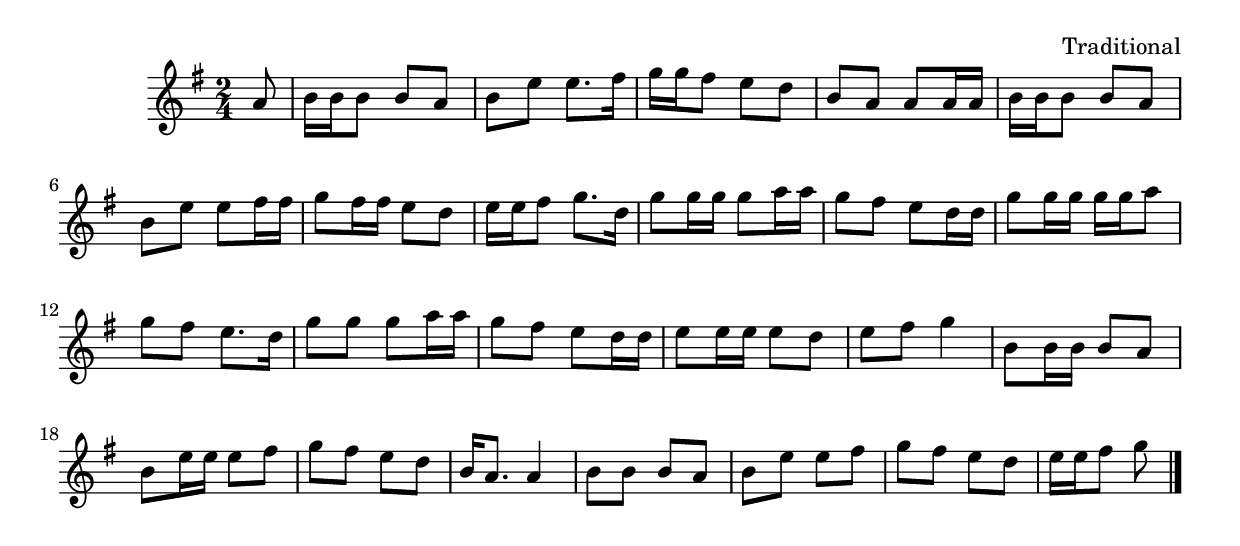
\version "2.16.0"

\header {
  %title = "Tim Finnegan's Wake"
  composer = "Traditional"
}

\relative a'
{
  \time 2/4
  \key g \major
    \partial 8 a8 | 
    b16 b b8 b a | 
    b e e8. fis16 |
    g g fis8 e d | 
    b a a a16 a | 
    b b b8 b a |
    b e e fis16 fis | 
    g8 fis16 fis e8 d | 
    e16 e fis8 g8. d16 |
    g8 g16 g g8 a16 a | 
    g8 fis e d16 d | 
    g8 g16 g g g a8 |
    g fis e8. d16 | 
    g8 g g a16 a | 
    g8 fis e d16 d |    
    e8 e16 e e8 d | 
    e fis g4 | 
    b,8 b16 b b8 a |
    b e16 e e8 fis | 
    g fis e d | 
    b16 a8. a4 |
    b8 b b a | 
    b e e fis | 
    g fis e d |
    e16 e fis8 g \bar "|."    
} 
